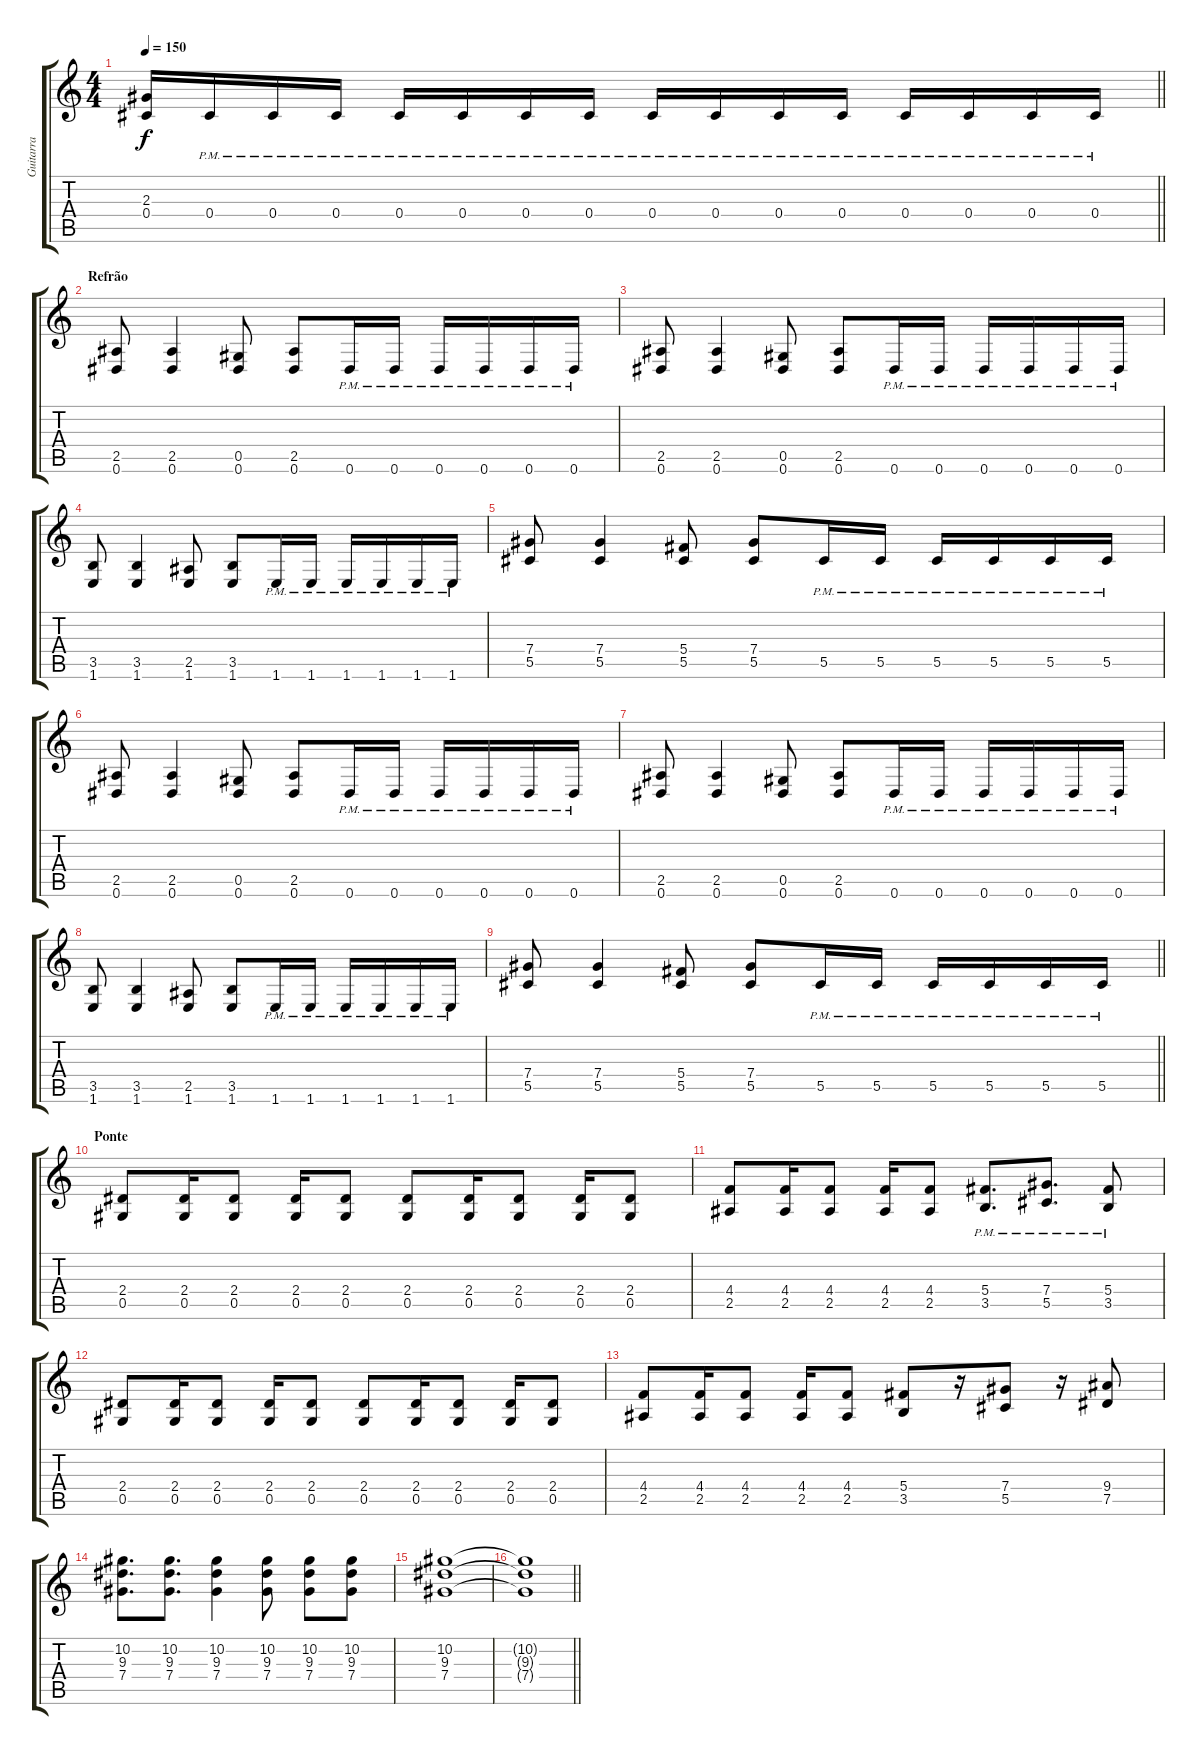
\track ("Guitarra" "Guitarra") {instrument distortionguitar}
\staff {score tabs}
\tuning (Eb4 Bb3 Gb3 Db3 Ab2 Eb2) {hide}
\ts (4 4)
\tempo 150
\clef g2
\barLineRight lightlight
\ks c
(2.3 0.4).16{dy f} 0.4{pm}.16 0.4{pm}.16 0.4{pm}.16 0.4{pm}.16 0.4{pm}.16 0.4{pm}.16 0.4{pm}.16 0.4{pm}.16 0.4{pm}.16 0.4{pm}.16 0.4{pm}.16 0.4{pm}.16 0.4{pm}.16 0.4{pm}.16 0.4{pm}.16 |
\section ("" "Refrão")
(2.5 0.6).8 (2.5 0.6).4 (0.5 0.6).8 (2.5 0.6).8 0.6{pm}.16 0.6{pm}.16 0.6{pm}.16 0.6{pm}.16 0.6{pm}.16 0.6{pm}.16 |
(2.5 0.6).8 (2.5 0.6).4 (0.5 0.6).8 (2.5 0.6).8 0.6{pm}.16 0.6{pm}.16 0.6{pm}.16 0.6{pm}.16 0.6{pm}.16 0.6{pm}.16 |
(3.5 1.6).8 (3.5 1.6).4 (2.5 1.6).8 (3.5 1.6).8 1.6{pm}.16 1.6{pm}.16 1.6{pm}.16 1.6{pm}.16 1.6{pm}.16 1.6{pm}.16 |
(7.4 5.5).8 (7.4 5.5).4 (5.4 5.5).8 (7.4 5.5).8 5.5{pm}.16 5.5{pm}.16 5.5{pm}.16 5.5{pm}.16 5.5{pm}.16 5.5{pm}.16 |
(2.5 0.6).8 (2.5 0.6).4 (0.5 0.6).8 (2.5 0.6).8 0.6{pm}.16 0.6{pm}.16 0.6{pm}.16 0.6{pm}.16 0.6{pm}.16 0.6{pm}.16 |
(2.5 0.6).8 (2.5 0.6).4 (0.5 0.6).8 (2.5 0.6).8 0.6{pm}.16 0.6{pm}.16 0.6{pm}.16 0.6{pm}.16 0.6{pm}.16 0.6{pm}.16 |
(3.5 1.6).8 (3.5 1.6).4 (2.5 1.6).8 (3.5 1.6).8 1.6{pm}.16 1.6{pm}.16 1.6{pm}.16 1.6{pm}.16 1.6{pm}.16 1.6{pm}.16 |
\barLineRight lightlight
(7.4 5.5).8 (7.4 5.5).4 (5.4 5.5).8 (7.4 5.5).8 5.5{pm}.16 5.5{pm}.16 5.5{pm}.16 5.5{pm}.16 5.5{pm}.16 5.5{pm}.16 |
\section ("" "Ponte")
(2.4 0.5).8 (2.4 0.5).16 (2.4 0.5).8 (2.4 0.5).16 (2.4 0.5).8 (2.4 0.5).8 (2.4 0.5).16 (2.4 0.5).8 (2.4 0.5).16 (2.4 0.5).8 |
(4.4 2.5).8 (4.4 2.5).16 (4.4 2.5).8 (4.4 2.5).16 (4.4 2.5).8 (5.4{pm} 3.5{pm}).8{d} (7.4{pm} 5.5{pm}).8{d} (5.4{pm} 3.5{pm}).8 |
(2.4 0.5).8 (2.4 0.5).16 (2.4 0.5).8 (2.4 0.5).16 (2.4 0.5).8 (2.4 0.5).8 (2.4 0.5).16 (2.4 0.5).8 (2.4 0.5).16 (2.4 0.5).8 |
(4.4 2.5).8 (4.4 2.5).16 (4.4 2.5).8 (4.4 2.5).16 (4.4 2.5).8 (5.4 3.5).8 r.16 (7.4 5.5).8 r.16 (9.4 7.5).8 |
(10.2 9.3 7.4).8{d} (10.2 9.3 7.4).8{d} (10.2 9.3 7.4).4 (10.2 9.3 7.4).8 (10.2 9.3 7.4).8 (10.2 9.3 7.4).8 |
(10.2 9.3 7.4).1 |
\barLineRight lightlight
(10.2{t} 9.3{t} 7.4{t}).1
